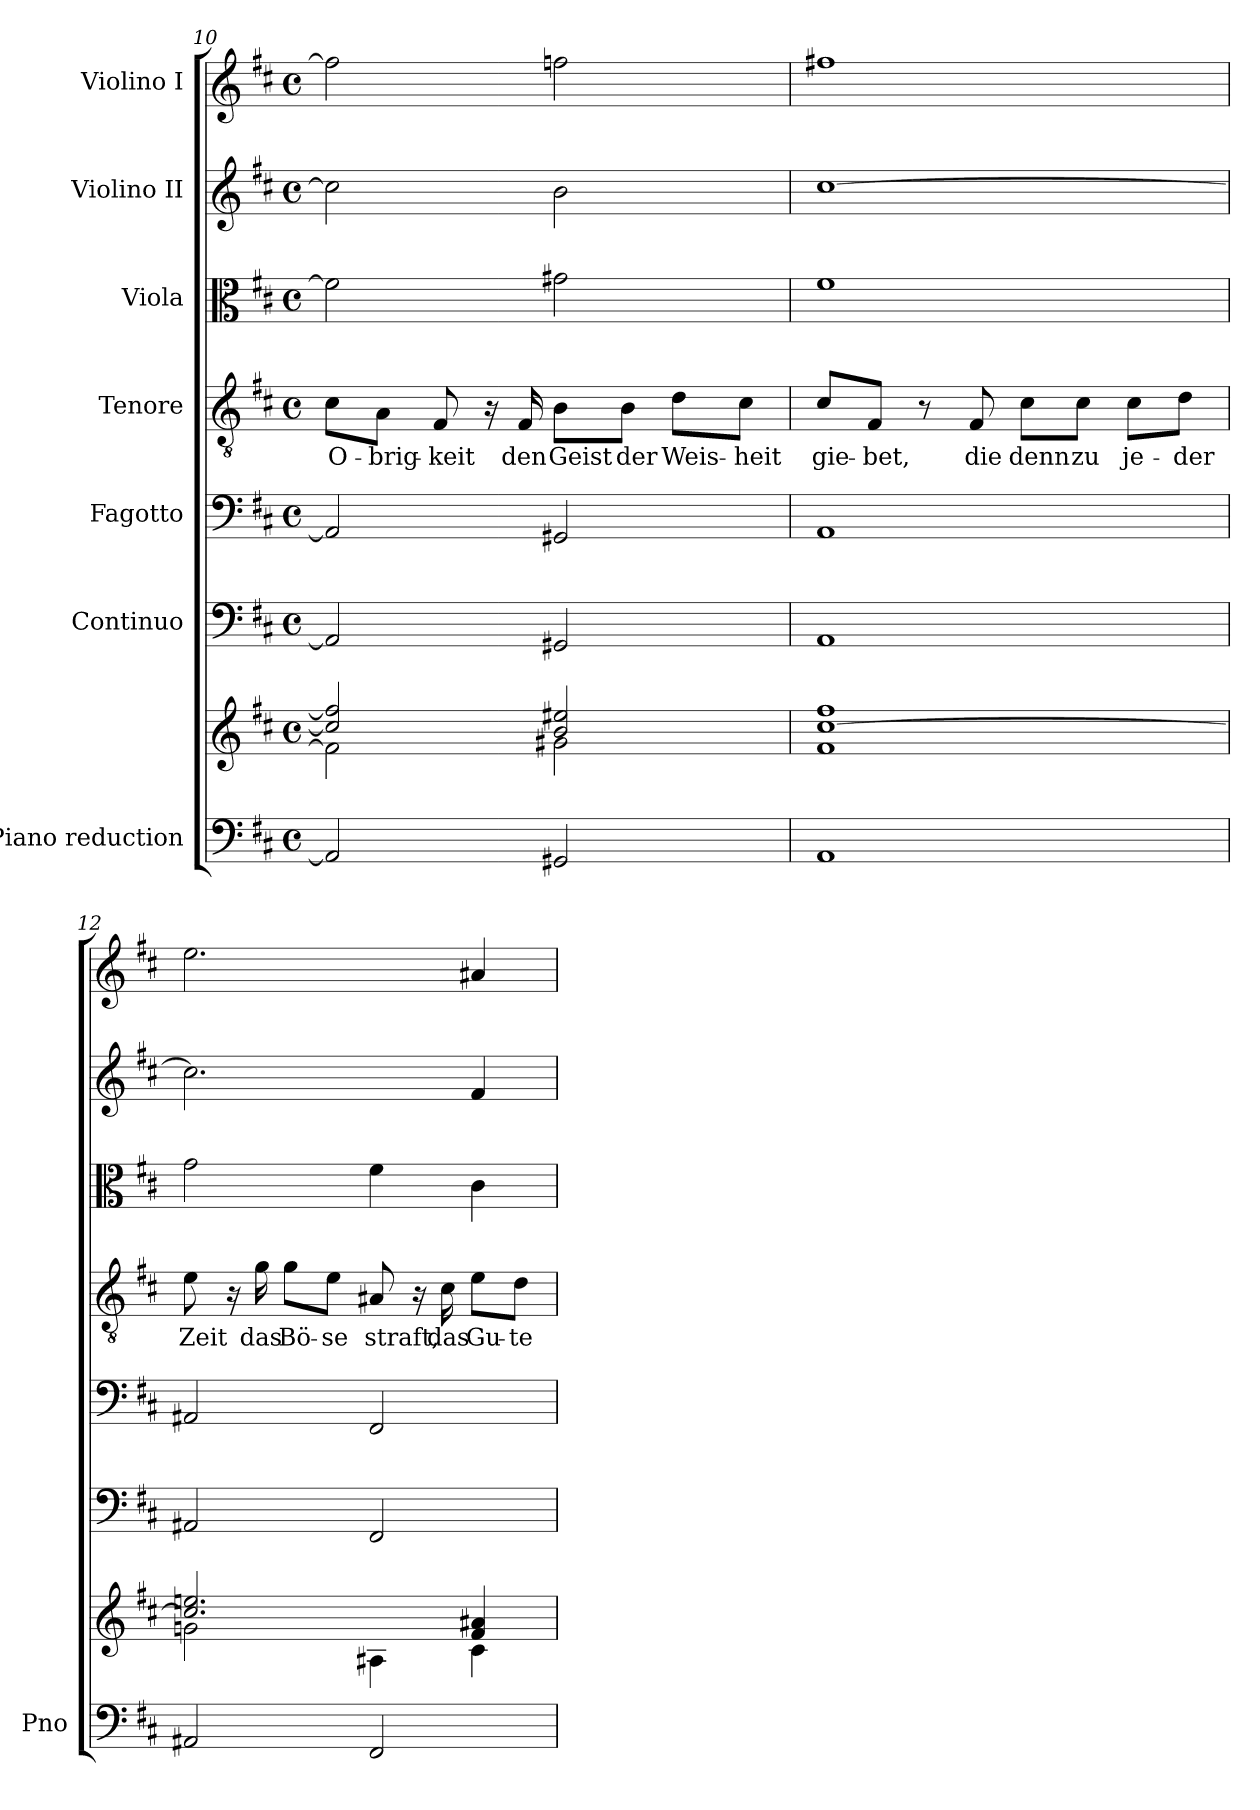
**kern	**kern	**kern	**kern	**kern	**text	**kern	**kern	**kern
*part7	*part7	*part6	*part5	*part4	*part4	*part3	*part2	*part1
*staff8	*staff7	*staff6	*staff5	*staff4	*staff4	*staff3	*staff2	*staff1
*I"Piano reduction	*	*I"Continuo	*I"Fagotto	*I"Tenore	*	*I"Viola	*I"Violino II	*I"Violino I
*I'Pno	*	*	*	*	*	*	*	*
*clefF4	*clefG2	*clefF4	*clefF4	*clefGv2	*	*clefC3	*clefG2	*clefG2
*k[f#c#]	*k[f#c#]	*k[f#c#]	*k[f#c#]	*k[f#c#]	*	*k[f#c#]	*k[f#c#]	*k[f#c#]
*M4/4	*M4/4	*M4/4	*M4/4	*M4/4	*	*M4/4	*M4/4	*M4/4
*met(c)	*met(c)	*met(c)	*met(c)	*met(c)	*	*met(c)	*met(c)	*met(c)
=10	=10	=10	=10	=10	=10	=10	=10	=10
*	*^	*	*	*	*	*	*	*
!	!	!	!	!	!	!LO:LY:b	!	!	!
2AA/]	2cc#/] 2ff#/]	2f#\]	2AA/]	2AA/]	8c#\L	O-	2f#\]	2cc#\]	2ff#\]
!	!	!	!	!	!	!LO:LY:b	!	!	!
.	.	.	.	.	8A\J	brig-	.	.	.
!	!	!	!	!	!	!LO:LY:b	!	!	!
.	.	.	.	.	8F#/	keit	.	.	.
.	.	.	.	.	16r	.	.	.	.
!	!	!	!	!	!	!LO:LY:b	!	!	!
.	.	.	.	.	16F#/	den	.	.	.
!	!	!	!	!	!	!LO:LY:b	!	!	!
2GG#X/	2b/ 2ee#X/	2g#X\	2GG#X/	2GG#X/	8B\L	Geist	2g#X\	2b\	2ffn\
!	!	!	!	!	!	!LO:LY:b	!	!	!
.	.	.	.	.	8B\J	der	.	.	.
!	!	!	!	!	!	!LO:LY:b	!	!	!
.	.	.	.	.	8d\L	Weis-	.	.	.
!	!	!	!	!	!	!LO:LY:b	!	!	!
.	.	.	.	.	8c#\J	heit	.	.	.
=11	=11	=11	=11	=11	=11	=11	=11	=11	=11
!	!	!	!	!	!	!LO:LY:b	!	!	!
1AA	[1cc# 1ff#	1f#	1AA	1AA	8c#/L	gie-	1f#	[1cc#	1ff#X
!	!	!	!	!	!	!LO:LY:b	!	!	!
.	.	.	.	.	8F#/J	bet,	.	.	.
.	.	.	.	.	8r	.	.	.	.
!	!	!	!	!	!	!LO:LY:b	!	!	!
.	.	.	.	.	8F#/	die	.	.	.
!	!	!	!	!	!	!LO:LY:b	!	!	!
.	.	.	.	.	8c#\L	denn	.	.	.
!	!	!	!	!	!	!LO:LY:b	!	!	!
.	.	.	.	.	8c#\J	zu	.	.	.
!	!	!	!	!	!	!LO:LY:b	!	!	!
.	.	.	.	.	8c#\L	je-	.	.	.
!	!	!	!	!	!	!LO:LY:b	!	!	!
.	.	.	.	.	8d\J	der	.	.	.
!!LO:LB:g=z
=12	=12	=12	=12	=12	=12	=12	=12	=12	=12
!	!	!	!	!	!	!LO:LY:b	!	!	!
2AA#X/	2.cc#/] 2.een/	2gn\	2AA#X/	2AA#X/	8e\	Zeit	2g\	2.cc#\]	2.ee\
.	.	.	.	.	16r	.	.	.	.
!	!	!	!	!	!	!LO:LY:b	!	!	!
.	.	.	.	.	16g\	das	.	.	.
!	!	!	!	!	!	!LO:LY:b	!	!	!
.	.	.	.	.	8g\L	Bö-	.	.	.
!	!	!	!	!	!	!LO:LY:b	!	!	!
.	.	.	.	.	8e\J	se	.	.	.
!	!	!	!	!	!	!LO:LY:b	!	!	!
2FF#/	.	4A#X\	2FF#/	2FF#/	8A#X/	straft,	4f#\	.	.
.	.	.	.	.	16r	.	.	.	.
!	!	!	!	!	!	!LO:LY:b	!	!	!
.	.	.	.	.	16c#\	das	.	.	.
!	!	!	!	!	!	!LO:LY:b	!	!	!
.	4f#/ 4a#X/	4c#\	.	.	8e\L	Gu-	4c#\	4f#/	4a#X/
!	!	!	!	!	!	!LO:LY:b	!	!	!
.	.	.	.	.	8d\J	te	.	.	.
*	*v	*v	*	*	*	*	*	*	*
=	=	=	=	=	=	=	=	=
*-	*-	*-	*-	*-	*-	*-	*-	*-
